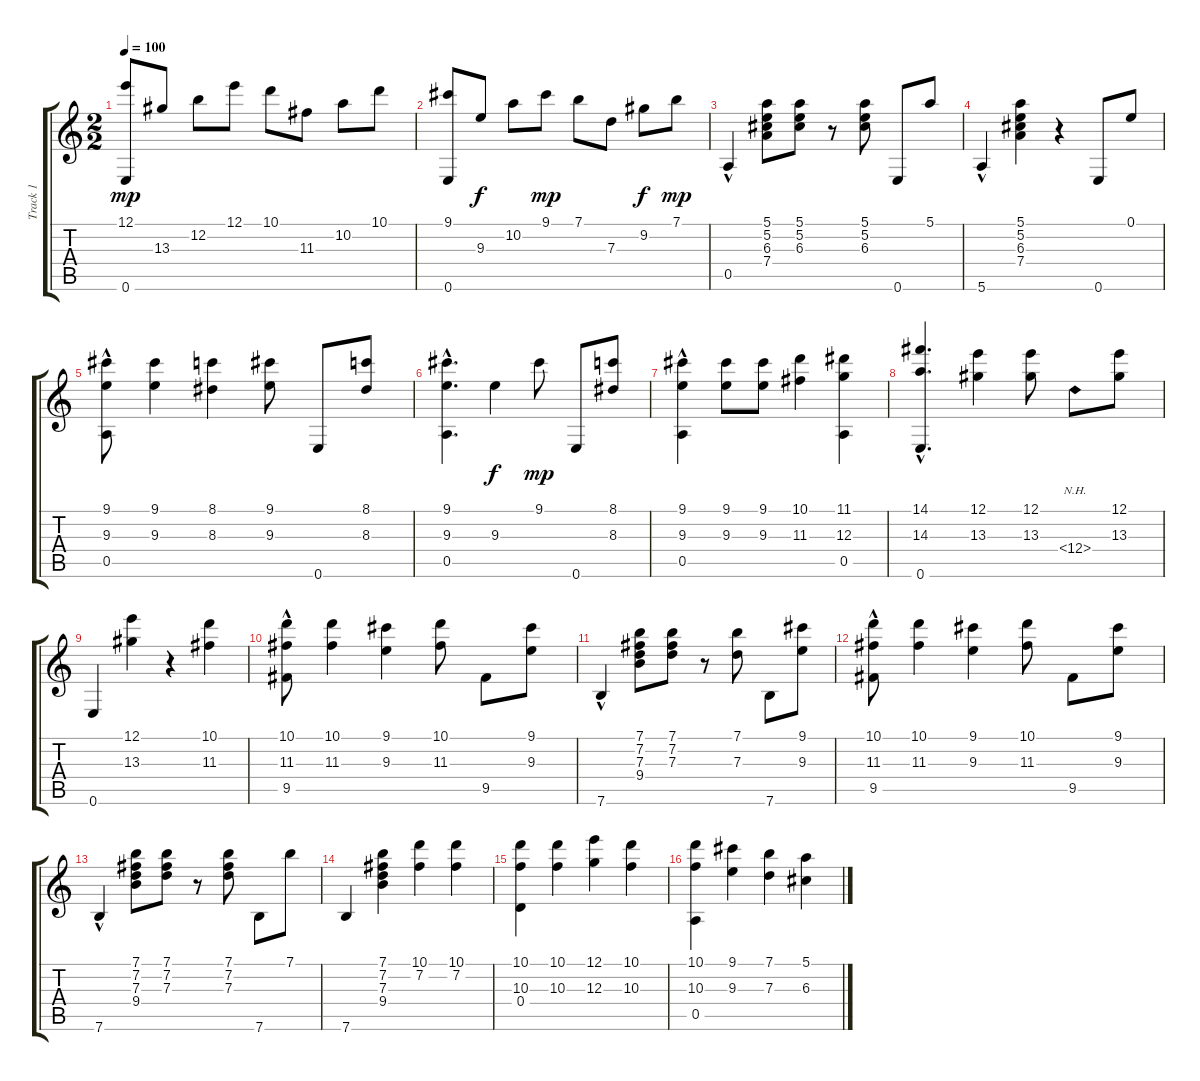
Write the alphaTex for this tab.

\track ("Track 1" "Track 1") {instrument acousticguitarnylon}
\staff {score tabs}
\tuning (E4 B3 G3 D3 A2 E2) {hide}
\ts (2 2)
\tempo 100
\clef g2
\ks c
(12.1 0.6).8{dy mp} 13.3.8 12.2.8 12.1.8 10.1.8 11.3.8 10.2.8 10.1.8 |
(9.1 0.6).8 9.3.8{dy f} 10.2.8 9.1.8{dy mp} 7.1.8 7.3.8 9.2.8{dy f} 7.1.8{dy mp} |
0.5{hac}.4 (5.1 5.2 6.3 7.4).8 (5.1 5.2 6.3).8 r.8 (5.1 5.2 6.3).8 0.6.8 5.1.8 |
5.6{hac}.4 (5.1 5.2 6.3 7.4).4 r.4 0.6.8 0.1.8 |
(9.1 9.3 0.5{hac}).8 (9.1 9.3).4 (8.1 8.3).4 (9.1 9.3).8 0.6.8 (8.1 8.3).8 |
(9.1{hac} 9.3{hac} 0.5{hac}).4{d} 9.3.4{dy f} 9.1.8{dy mp} 0.6.8 (8.1 8.3).8 |
(9.1 9.3 0.5{hac}).4 (9.1 9.3).8 (9.1 9.3).8 (10.1 11.3).4 (11.1 12.3 0.5).4 |
(14.1{hac} 14.3{hac} 0.6{hac}).4{d} (12.1 13.3).4 (12.1 13.3).8 12.4{nh}.8 (12.1 13.3).8 |
0.6.4 (12.1 13.3).4 r.4 (10.1 11.3).4 |
(10.1 11.3 9.5{hac}).8 (10.1 11.3).4 (9.1 9.3).4 (10.1 11.3).8 9.5.8 (9.1 9.3).8 |
7.6{hac}.4 (7.1 7.2 7.3 9.4).8 (7.1 7.2 7.3).8 r.8 (7.1 7.3).8 7.6.8 (9.1 9.3).8 |
(10.1 11.3 9.5{hac}).8 (10.1 11.3).4 (9.1 9.3).4 (10.1 11.3).8 9.5.8 (9.1 9.3).8 |
7.6{hac}.4 (7.1 7.2 7.3 9.4).8 (7.1 7.2 7.3).8 r.8 (7.1 7.2 7.3).8 7.6.8 7.1.8 |
7.6.4 (7.1 7.2 7.3 9.4).4 (10.1 7.2).4 (10.1 7.2).4 |
(10.1 10.3 0.4).4 (10.1 10.3).4 (12.1 12.3).4 (10.1 10.3).4 |
(10.1 10.3 0.5).4 (9.1 9.3).4 (7.1 7.3).4 (5.1 6.3).4
